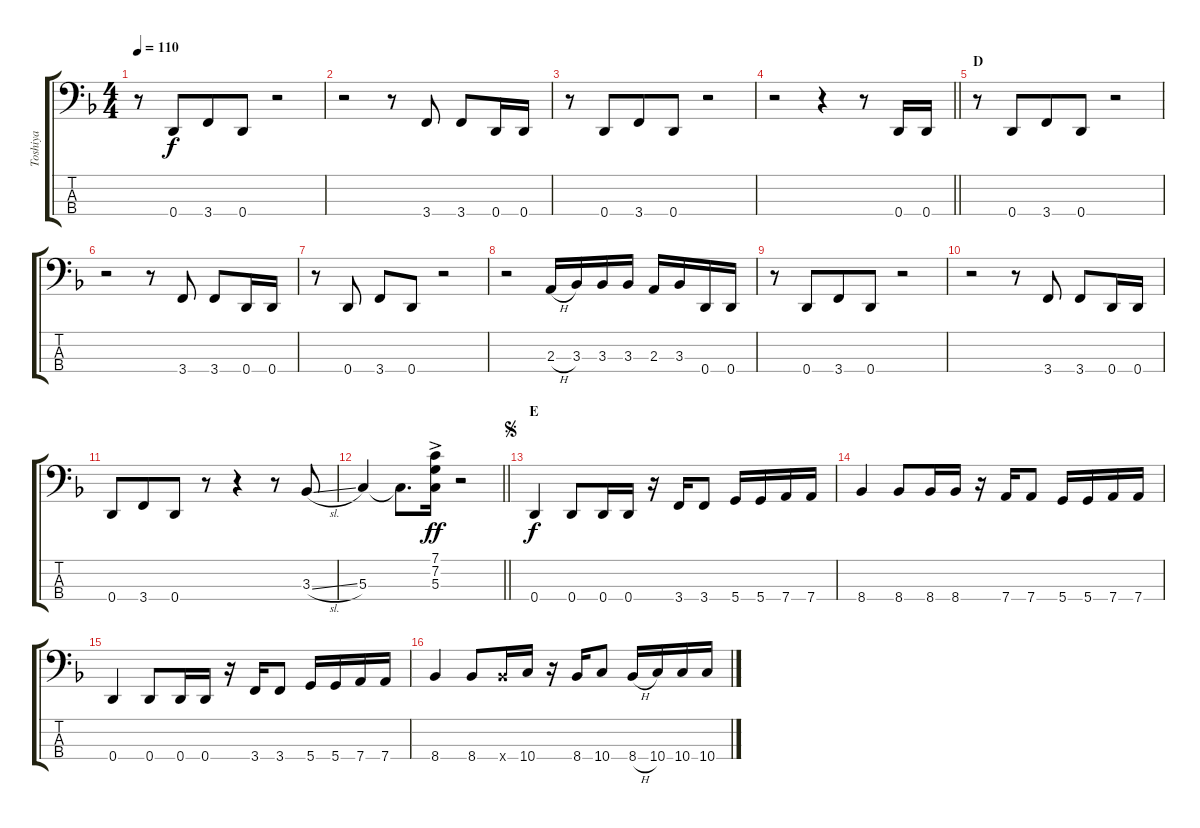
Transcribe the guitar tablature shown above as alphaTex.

\track ("Toshiya" "Toshiya") {instrument electricbasspick}
\staff {score tabs}
\tuning (F2 C2 G1 D1) {hide}
\ts (4 4)
\tempo 110
\clef f4
\ks dminor
r.8{dy f} 0.4.8{beam merge} 3.4.8 0.4.8 r.2 |
r.2 r.8 3.4.8 3.4.8 0.4.16 0.4.16 |
r.8 0.4.8{beam merge} 3.4.8 0.4.8 r.2 |
\barLineRight lightlight
r.2 r.4 r.8 0.4.16 0.4.16 |
\section ("" "D")
r.8 0.4.8{beam merge} 3.4.8 0.4.8 r.2 |
r.2 r.8 3.4.8 3.4.8 0.4.16 0.4.16 |
r.8 0.4.8 3.4.8 0.4.8 r.2 |
r.2 2.3{h}.16 3.3.16 3.3.16 3.3.16 2.3.16 3.3.16 0.4.16 0.4.16 |
r.8 0.4.8{beam merge} 3.4.8 0.4.8 r.2 |
r.2 r.8 3.4.8 3.4.8 0.4.16 0.4.16 |
0.4.8 3.4.8{beam merge} 0.4.8 r.8 r.4 r.8 3.3{sl}.8 |
\barLineRight lightlight
5.3.4 5.3{t}.8{d} (7.1{ac} 7.2 5.3).16{dy ff} r.2 |
\section ("" "E")
\jump segno
0.4.4{dy f} 0.4.8 0.4.16 0.4.16 r.16 3.4.16 3.4.8 5.4.16 5.4.16 7.4.16 7.4.16 |
8.4.4 8.4.8 8.4.16 8.4.16 r.16 7.4.16 7.4.8 5.4.16 5.4.16 7.4.16 7.4.16 |
0.4.4 0.4.8 0.4.16 0.4.16 r.16 3.4.16 3.4.8 5.4.16 5.4.16 7.4.16 7.4.16 |
8.4.4 8.4.8 8.4{x}.16 10.4.16 r.16 8.4.16 10.4.8 8.4{h}.16 10.4.16 10.4.16 10.4.16
